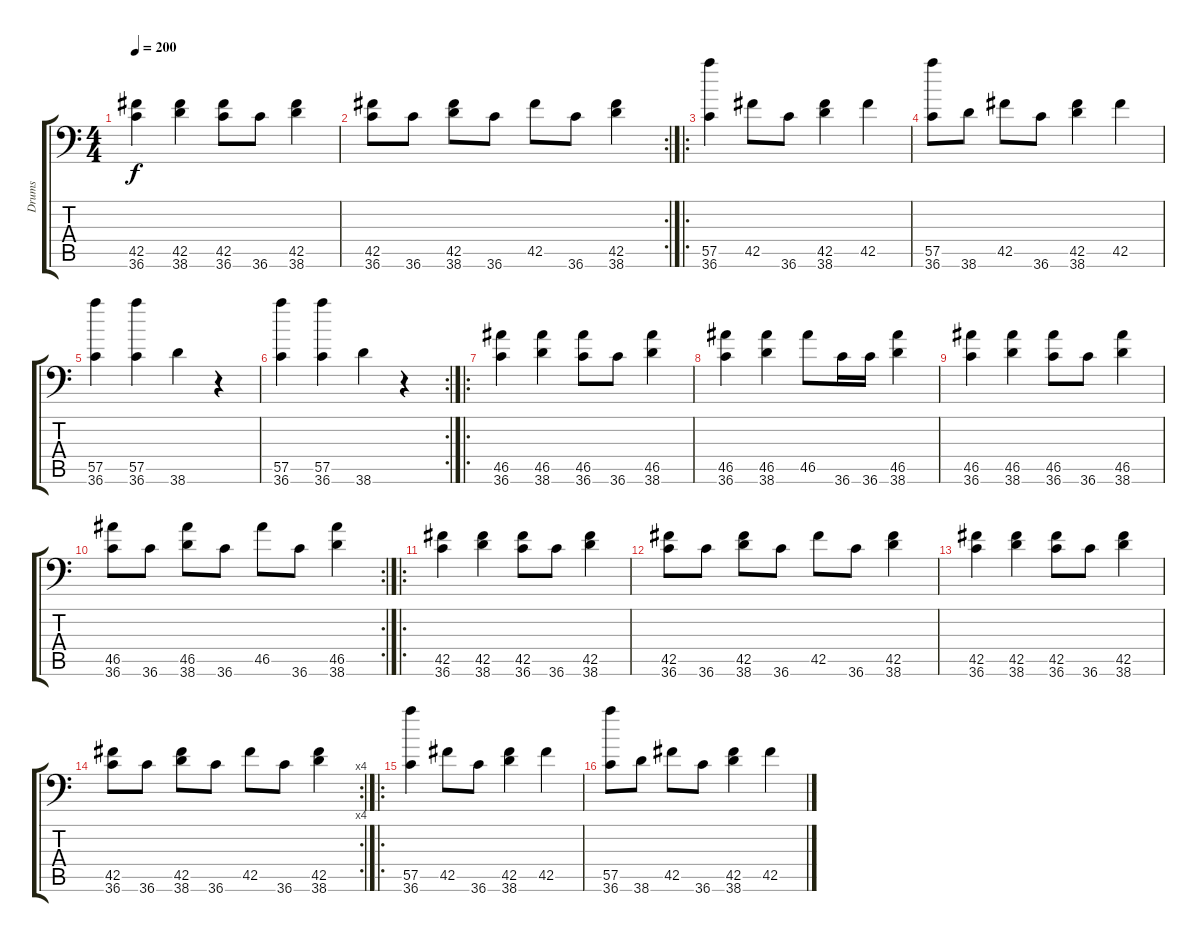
\track ("Drums" "Drums") {instrument acousticgrandpiano}
\staff {score tabs}
\tuning (C-1 C-1 C-1 C-1 C-1 C-1) {hide}
\ts (4 4)
\tempo 200
\clef f4
\ks c
(42.5 36.6).4{dy f} (42.5 38.6).4 (42.5 36.6).8 36.6.8 (42.5 38.6).4 |
\rc 2
(42.5 36.6).8 36.6.8 (42.5 38.6).8 36.6.8 42.5.8 36.6.8 (42.5 38.6).4 |
\ro
(57.5 36.6).4 42.5.8 36.6.8 (42.5 38.6).4 42.5.4 |
(57.5 36.6).8 38.6.8 42.5.8 36.6.8 (42.5 38.6).4 42.5.4 |
(57.5 36.6).4 (57.5 36.6).4 38.6.4 r.4 |
\rc 2
(57.5 36.6).4 (57.5 36.6).4 38.6.4 r.4 |
\ro
(46.5 36.6).4 (46.5 38.6).4 (46.5 36.6).8 36.6.8 (46.5 38.6).4 |
(46.5 36.6).4 (46.5 38.6).4 46.5.8 36.6.16 36.6.16 (46.5 38.6).4 |
(46.5 36.6).4 (46.5 38.6).4 (46.5 36.6).8 36.6.8 (46.5 38.6).4 |
\rc 2
(46.5 36.6).8 36.6.8 (46.5 38.6).8 36.6.8 46.5.8 36.6.8 (46.5 38.6).4 |
\ro
(42.5 36.6).4 (42.5 38.6).4 (42.5 36.6).8 36.6.8 (42.5 38.6).4 |
(42.5 36.6).8 36.6.8 (42.5 38.6).8 36.6.8 42.5.8 36.6.8 (42.5 38.6).4 |
(42.5 36.6).4 (42.5 38.6).4 (42.5 36.6).8 36.6.8 (42.5 38.6).4 |
\rc 4
(42.5 36.6).8 36.6.8 (42.5 38.6).8 36.6.8 42.5.8 36.6.8 (42.5 38.6).4 |
\ro
(57.5 36.6).4 42.5.8 36.6.8 (42.5 38.6).4 42.5.4 |
(57.5 36.6).8 38.6.8 42.5.8 36.6.8 (42.5 38.6).4 42.5.4
